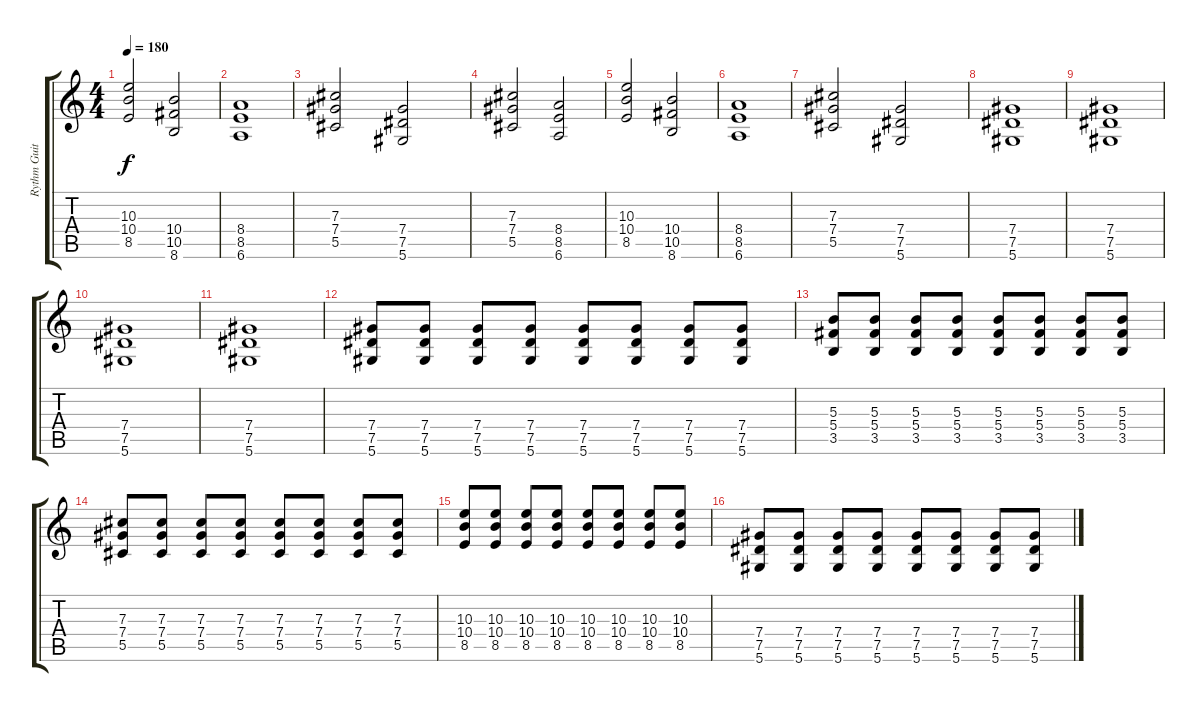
\track ("Rythm Guitar" "Rythm Guit") {instrument distortionguitar}
\staff {score tabs}
\tuning (Eb4 Bb3 Gb3 Db3 Ab2 Eb2) {hide}
\ts (4 4)
\tempo 180
\clef g2
\ks c
(10.3 10.4 8.5).2{dy f} (10.4 10.5 8.6).2 |
(8.4 8.5 6.6).1 |
(7.3 7.4 5.5).2 (7.4 7.5 5.6).2 |
(7.3 7.4 5.5).2 (8.4 8.5 6.6).2 |
(10.3 10.4 8.5).2 (10.4 10.5 8.6).2 |
(8.4 8.5 6.6).1 |
(7.3 7.4 5.5).2 (7.4 7.5 5.6).2 |
(7.4 7.5 5.6).1 |
(7.4 7.5 5.6).1 |
(7.4 7.5 5.6).1 |
(7.4 7.5 5.6).1 |
(7.4 7.5 5.6).8 (7.4 7.5 5.6).8 (7.4 7.5 5.6).8 (7.4 7.5 5.6).8 (7.4 7.5 5.6).8 (7.4 7.5 5.6).8 (7.4 7.5 5.6).8 (7.4 7.5 5.6).8 |
(5.3 5.4 3.5).8 (5.3 5.4 3.5).8 (5.3 5.4 3.5).8 (5.3 5.4 3.5).8 (5.3 5.4 3.5).8 (5.3 5.4 3.5).8 (5.3 5.4 3.5).8 (5.3 5.4 3.5).8 |
(7.3 7.4 5.5).8 (7.3 7.4 5.5).8 (7.3 7.4 5.5).8 (7.3 7.4 5.5).8 (7.3 7.4 5.5).8 (7.3 7.4 5.5).8 (7.3 7.4 5.5).8 (7.3 7.4 5.5).8 |
(10.3 10.4 8.5).8 (10.3 10.4 8.5).8 (10.3 10.4 8.5).8 (10.3 10.4 8.5).8 (10.3 10.4 8.5).8 (10.3 10.4 8.5).8 (10.3 10.4 8.5).8 (10.3 10.4 8.5).8 |
(7.4 7.5 5.6).8 (7.4 7.5 5.6).8 (7.4 7.5 5.6).8 (7.4 7.5 5.6).8 (7.4 7.5 5.6).8 (7.4 7.5 5.6).8 (7.4 7.5 5.6).8 (7.4 7.5 5.6).8
